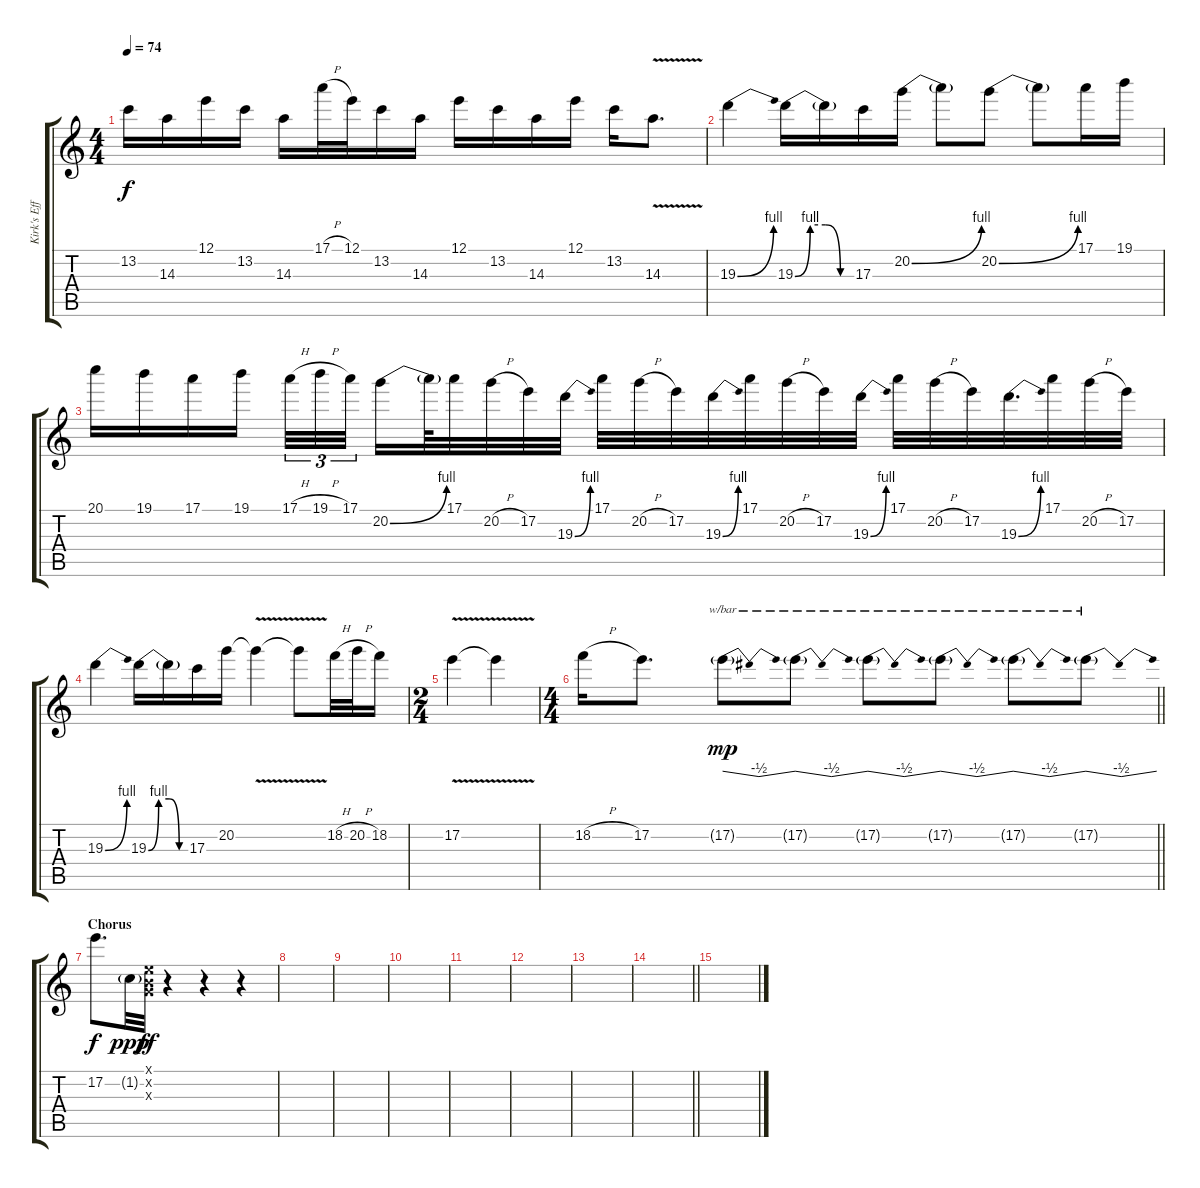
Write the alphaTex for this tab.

\track ("Kirk's Effects" "Kirk's Eff") {instrument electricguitarjazz}
\staff {score tabs}
\tuning (E4 B3 G3 D3 A2 E2) {hide}
\ts (4 4)
\tempo 74
\clef g2
\ks c
13.2.16{dy f} 14.3.16 12.1.16 13.2.16 14.3.16 17.1{h}.32 12.1.32 13.2.16 14.3.16 12.1.16 13.2.16 14.3.16 12.1.16 13.2.16 14.3{v}.8{d} |
19.3{be (bend 0 0 60 4)}.4 19.3{be (custom 0 0 15 4 30 4 45 0 60 0)}.16 19.3{t}.16 17.3.16 20.2{be (bend 0 0 60 4)}.16 20.2{t}.8 20.2{be (bend 0 0 60 4)}.8 20.2{t}.8 17.1.16 19.1.16 |
20.1.16 19.1.16 17.1.16 19.1.16 17.1{h}.32{tu (3 2)} 19.1{h}.32{tu (3 2)} 17.1.32{tu (3 2) beam splitsecondary} 20.2{be (bend 0 0 60 4)}.16 20.2{t}.64 17.1.32 20.2{h}.32 17.2.32 19.3{be (bend 0 0 60 4)}.32 17.1.32 20.2{h}.32 17.2.32 19.3{be (bend 0 0 60 4)}.32 17.1.32 20.2{h}.32 17.2.32 19.3{be (bend 0 0 60 4)}.32 17.1.32 20.2{h}.32 17.2.32 19.3{be (bend 0 0 60 4)}.32{d} 17.1.32 20.2{h}.32 17.2.32 |
19.3{be (bend 0 0 60 4)}.4 19.3{be (custom 0 0 15 4 30 4 45 0 60 0)}.16 19.3{t}.16 17.3.16 20.2.16 20.2{v t}.4 20.2{t}.8 18.2{h}.32 20.2{h}.32 18.2.16 |
\ts (2 4)
17.2{v}.4 17.2{t}.4 |
\ts (4 4)
\barLineRight lightlight
18.2{h}.16 17.2.8{d} 17.2{g}.8{tbe (dip default 0 0 30 -2 60 0) dy mp} 17.2{g}.8{tbe (dip default 0 0 30 -2 60 0)} 17.2{g}.8{tbe (dip default 0 0 30 -2 60 0)} 17.2{g}.8{tbe (dip default 0 0 30 -2 60 0)} 17.2{g}.8{tbe (dip default 0 0 30 -2 60 0)} 17.2{g}.8{tbe (dip default 0 0 30 -2 60 0)} |
\section ("" "Chorus")
17.2.8{d dy f} 1.2{g}.32{dy ppp} (0.1{x} 0.2{x} 0.3{x}).32{dy ff} r.4 r.4 r.4 |
|
|
|
|
|
|
\barLineRight lightlight
|
\section ("" "")
